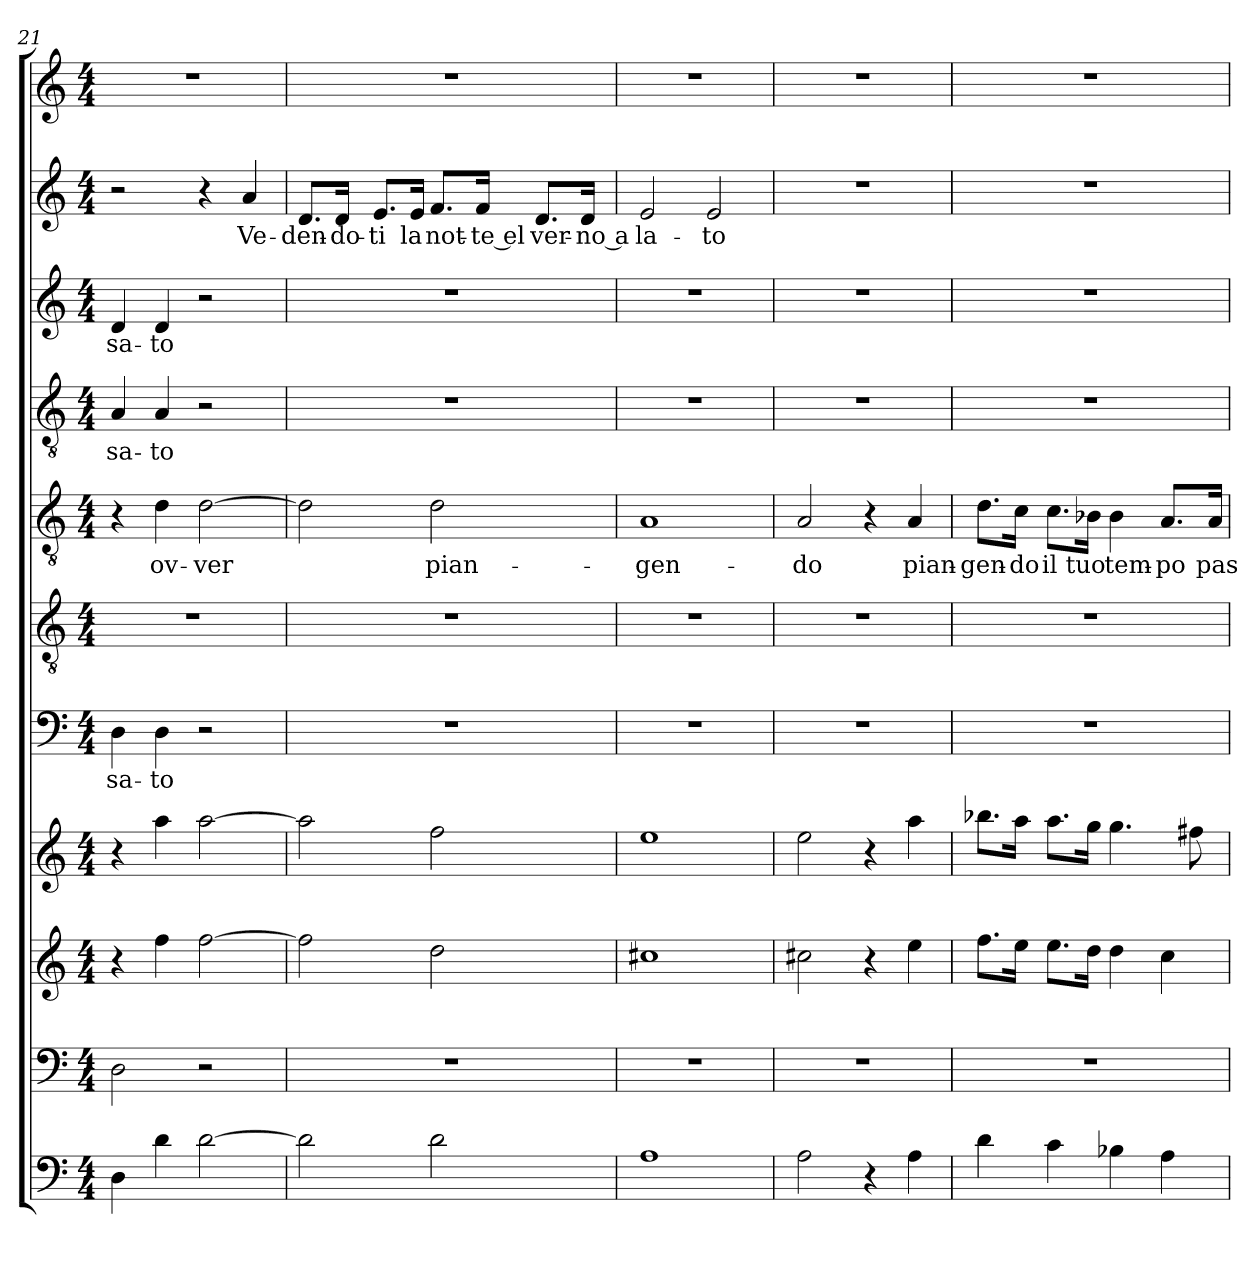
**kern	**kern	**kern	**kern	**kern	**text	**kern	**kern	**text	**kern	**text	**kern	**text	**kern	**text	**kern
*part11	*part10	*part9	*part8	*part7	*part7	*part6	*part5	*part5	*part4	*part4	*part3	*part3	*part2	*part2	*part1
*staff11	*staff10	*staff9	*staff8	*staff7	*staff7	*staff6	*staff5	*staff5	*staff4	*staff4	*staff3	*staff3	*staff2	*staff2	*staff1
!!LO:PB:g=z
*clefF4	*clefF4	*clefG2	*clefG2	*clefF4	*	*clefGv2	*clefGv2	*	*clefGv2	*	*clefG2	*	*clefG2	*	*clefG2
*k[]	*k[]	*k[]	*k[]	*k[]	*	*k[]	*k[]	*	*k[]	*	*k[]	*	*k[]	*	*k[]
*C:	*C:	*C:	*C:	*C:	*	*C:	*C:	*	*C:	*	*C:	*	*C:	*	*C:
*M4/4	*M4/4	*M4/4	*M4/4	*M4/4	*	*M4/4	*M4/4	*	*M4/4	*	*M4/4	*	*M4/4	*	*M4/4
=21	=21	=21	=21	=21	=21	=21	=21	=21	=21	=21	=21	=21	=21	=21	=21
!	!	!	!	!	!LO:LY:b	!	!	!	!	!LO:LY:b	!	!LO:LY:b	!	!	!
4D\	2D\	4r	4r	4D\	-sa-	1r	4r	.	4A/	-sa-	4d/	-sa-	2r	.	1r
!	!	!	!	!	!LO:LY:b	!	!	!LO:LY:b	!	!LO:LY:b	!	!LO:LY:b	!	!	!
4d\	.	4ff\	4aa\	4D\	-to	.	4d\	ov-	4A/	-to	4d/	-to	.	.	.
!	!	!	!	!	!	!	!	!LO:LY:b	!	!	!	!	!	!	!
[2d\	2r	[2ff\	[2aa\	2r	.	.	[2d\	-ver	2r	.	2r	.	4r	.	.
!	!	!	!	!	!	!	!	!	!	!	!	!	!	!LO:LY:b	!
.	.	.	.	.	.	.	.	.	.	.	.	.	4a/	Ve-	.
=22	=22	=22	=22	=22	=22	=22	=22	=22	=22	=22	=22	=22	=22	=22	=22
!	!	!	!	!	!	!	!	!	!	!	!	!	!	!LO:LY:b	!
2d\]	1r	2ff\]	2aa\]	1r	.	1r	2d\]	.	1r	.	1r	.	8.d/L	-den-	1r
!	!	!	!	!	!	!	!	!	!	!	!	!	!	!LO:LY:b	!
.	.	.	.	.	.	.	.	.	.	.	.	.	16d/Jk	-do-	.
!	!	!	!	!	!	!	!	!	!	!	!	!	!	!LO:LY:b	!
.	.	.	.	.	.	.	.	.	.	.	.	.	8.e/L	-ti	.
!	!	!	!	!	!	!	!	!	!	!	!	!	!	!LO:LY:b	!
.	.	.	.	.	.	.	.	.	.	.	.	.	16e/Jk	la	.
!	!	!	!	!	!	!	!	!LO:LY:b	!	!	!	!	!	!LO:LY:b	!
2d\	.	2dd\	2ff\	.	.	.	2d\	pian-	.	.	.	.	8.f/L	not-	.
!	!	!	!	!	!	!	!	!	!	!	!	!	!	!LO:LY:b	!
.	.	.	.	.	.	.	.	.	.	.	.	.	16f/Jk	-te el	.
!	!	!	!	!	!	!	!	!	!	!	!	!	!	!LO:LY:b	!
.	.	.	.	.	.	.	.	.	.	.	.	.	8.d/L	ver-	.
!	!	!	!	!	!	!	!	!	!	!	!	!	!	!LO:LY:b	!
.	.	.	.	.	.	.	.	.	.	.	.	.	16d/Jk	-no a	.
=23	=23	=23	=23	=23	=23	=23	=23	=23	=23	=23	=23	=23	=23	=23	=23
!	!	!	!	!	!	!	!	!LO:LY:b	!	!	!	!	!	!LO:LY:b	!
1A	1r	1cc#X	1ee	1r	.	1r	1A	-gen-	1r	.	1r	.	2e/	la-	1r
!	!	!	!	!	!	!	!	!	!	!	!	!	!	!LO:LY:b	!
.	.	.	.	.	.	.	.	.	.	.	.	.	2e/	-to	.
=24	=24	=24	=24	=24	=24	=24	=24	=24	=24	=24	=24	=24	=24	=24	=24
!	!	!	!	!	!	!	!	!LO:LY:b	!	!	!	!	!	!	!
2A\	1r	2cc#X\	2ee\	1r	.	1r	2A/	-do	1r	.	1r	.	1r	.	1r
4r	.	4r	4r	.	.	.	4r	.	.	.	.	.	.	.	.
!	!	!	!	!	!	!	!	!LO:LY:b	!	!	!	!	!	!	!
4A\	.	4ee\	4aa\	.	.	.	4A/	pian-	.	.	.	.	.	.	.
=25	=25	=25	=25	=25	=25	=25	=25	=25	=25	=25	=25	=25	=25	=25	=25
!	!	!	!	!	!	!	!	!LO:LY:b	!	!	!	!	!	!	!
4d\	1r	8.ff\L	8.bb-X\L	1r	.	1r	8.d\L	-gen-	1r	.	1r	.	1r	.	1r
!	!	!	!	!	!	!	!	!LO:LY:b	!	!	!	!	!	!	!
.	.	16ee\Jk	16aa\Jk	.	.	.	16c\Jk	-do	.	.	.	.	.	.	.
!	!	!	!	!	!	!	!	!LO:LY:b	!	!	!	!	!	!	!
4c\	.	8.ee\L	8.aa\L	.	.	.	8.c\L	il	.	.	.	.	.	.	.
!	!	!	!	!	!	!	!	!LO:LY:b	!	!	!	!	!	!	!
.	.	16dd\Jk	16gg\Jk	.	.	.	16B-X\Jk	tuo	.	.	.	.	.	.	.
!	!	!	!	!	!	!	!	!LO:LY:b	!	!	!	!	!	!	!
4B-X\	.	4dd\	4.gg\	.	.	.	4B-\	tem-	.	.	.	.	.	.	.
!	!	!	!	!	!	!	!	!LO:LY:b	!	!	!	!	!	!	!
4A\	.	4cc\	.	.	.	.	8.A/L	-po	.	.	.	.	.	.	.
.	.	.	8ff#X\	.	.	.	.	.	.	.	.	.	.	.	.
!	!	!	!	!	!	!	!	!LO:LY:b	!	!	!	!	!	!	!
.	.	.	.	.	.	.	16A/Jk	pas-	.	.	.	.	.	.	.
=	=	=	=	=	=	=	=	=	=	=	=	=	=	=	=
*-	*-	*-	*-	*-	*-	*-	*-	*-	*-	*-	*-	*-	*-	*-	*-
